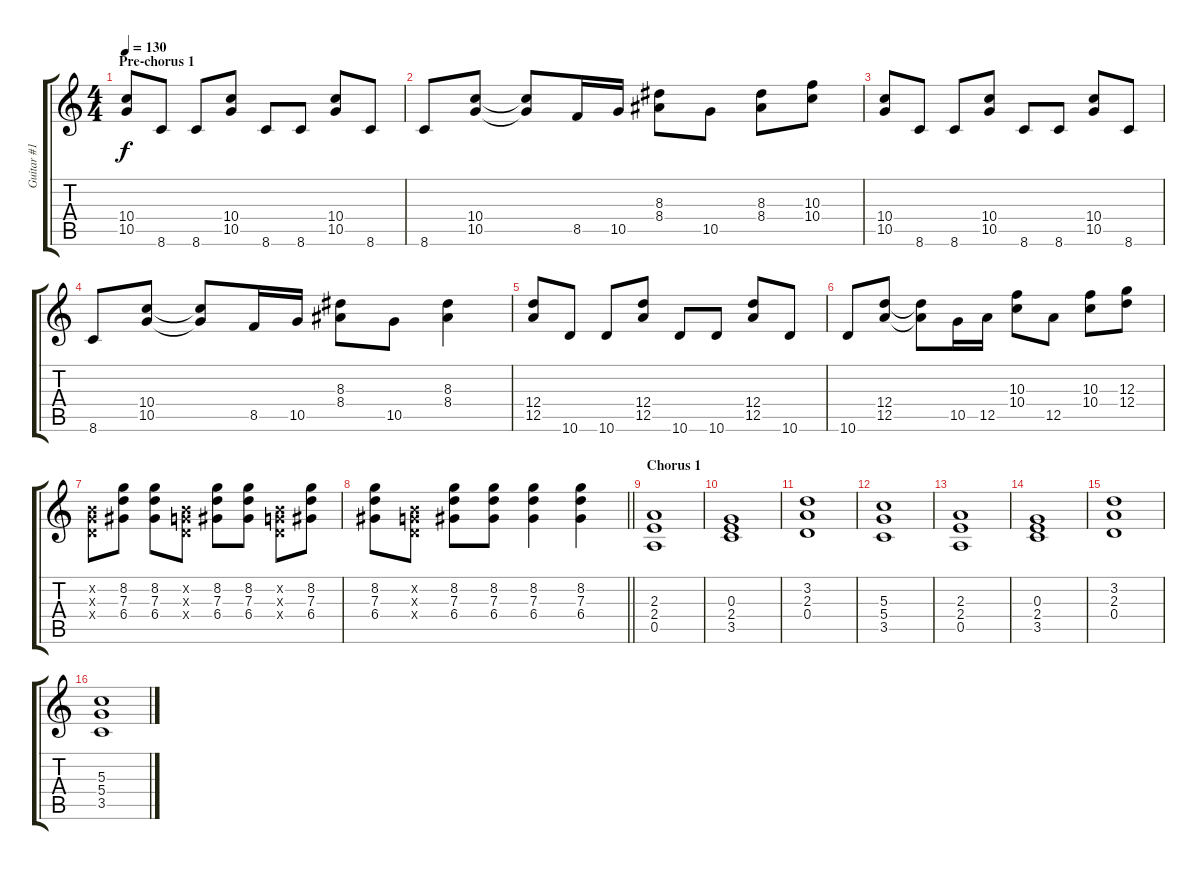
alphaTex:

\track ("Guitar #1 - Lead" "Guitar #1 ") {instrument distortionguitar}
\staff {score tabs}
\tuning (E4 B3 G3 D3 A2 E2) {hide}
\ts (4 4)
\section ("" "Pre-chorus 1")
\tempo 130
\clef g2
\ks c
(10.4 10.5).8{dy f} 8.6.8 8.6.8 (10.4 10.5).8 8.6.8 8.6.8 (10.4 10.5).8 8.6.8 |
8.6.8 (10.4 10.5).8 (10.4{t} 10.5{t}).8 8.5.16 10.5.16 (8.3 8.4).8 10.5.8 (8.3 8.4).8 (10.3 10.4).8 |
(10.4 10.5).8 8.6.8 8.6.8 (10.4 10.5).8 8.6.8 8.6.8 (10.4 10.5).8 8.6.8 |
8.6.8 (10.4 10.5).8 (10.4{t} 10.5{t}).8 8.5.16 10.5.16 (8.3 8.4).8 10.5.8 (8.3 8.4).4 |
(12.4 12.5).8 10.6.8 10.6.8 (12.4 12.5).8 10.6.8 10.6.8 (12.4 12.5).8 10.6.8 |
10.6.8 (12.4 12.5).8 (12.4{t} 12.5{t}).8 10.5.16 12.5.16 (10.3 10.4).8 12.5.8 (10.3 10.4).8 (12.3 12.4).8 |
(0.2{x} 0.3{x} 0.4{x}).8 (8.2 7.3 6.4).8 (8.2 7.3 6.4).8 (0.2{x} 0.3{x} 0.4{x}).8 (8.2 7.3 6.4).8 (8.2 7.3 6.4).8 (0.2{x} 0.3{x} 0.4{x}).8 (8.2 7.3 6.4).8 |
\barLineRight lightlight
(8.2 7.3 6.4).8 (0.2{x} 0.3{x} 0.4{x}).8 (8.2 7.3 6.4).8 (8.2 7.3 6.4).8 (8.2 7.3 6.4).4 (8.2 7.3 6.4).4 |
\section ("" "Chorus 1")
(2.3 2.4 0.5).1 |
(0.3 2.4 3.5).1 |
(3.2 2.3 0.4).1 |
(5.3 5.4 3.5).1 |
(2.3 2.4 0.5).1 |
(0.3 2.4 3.5).1 |
(3.2 2.3 0.4).1 |
(5.3 5.4 3.5).1
